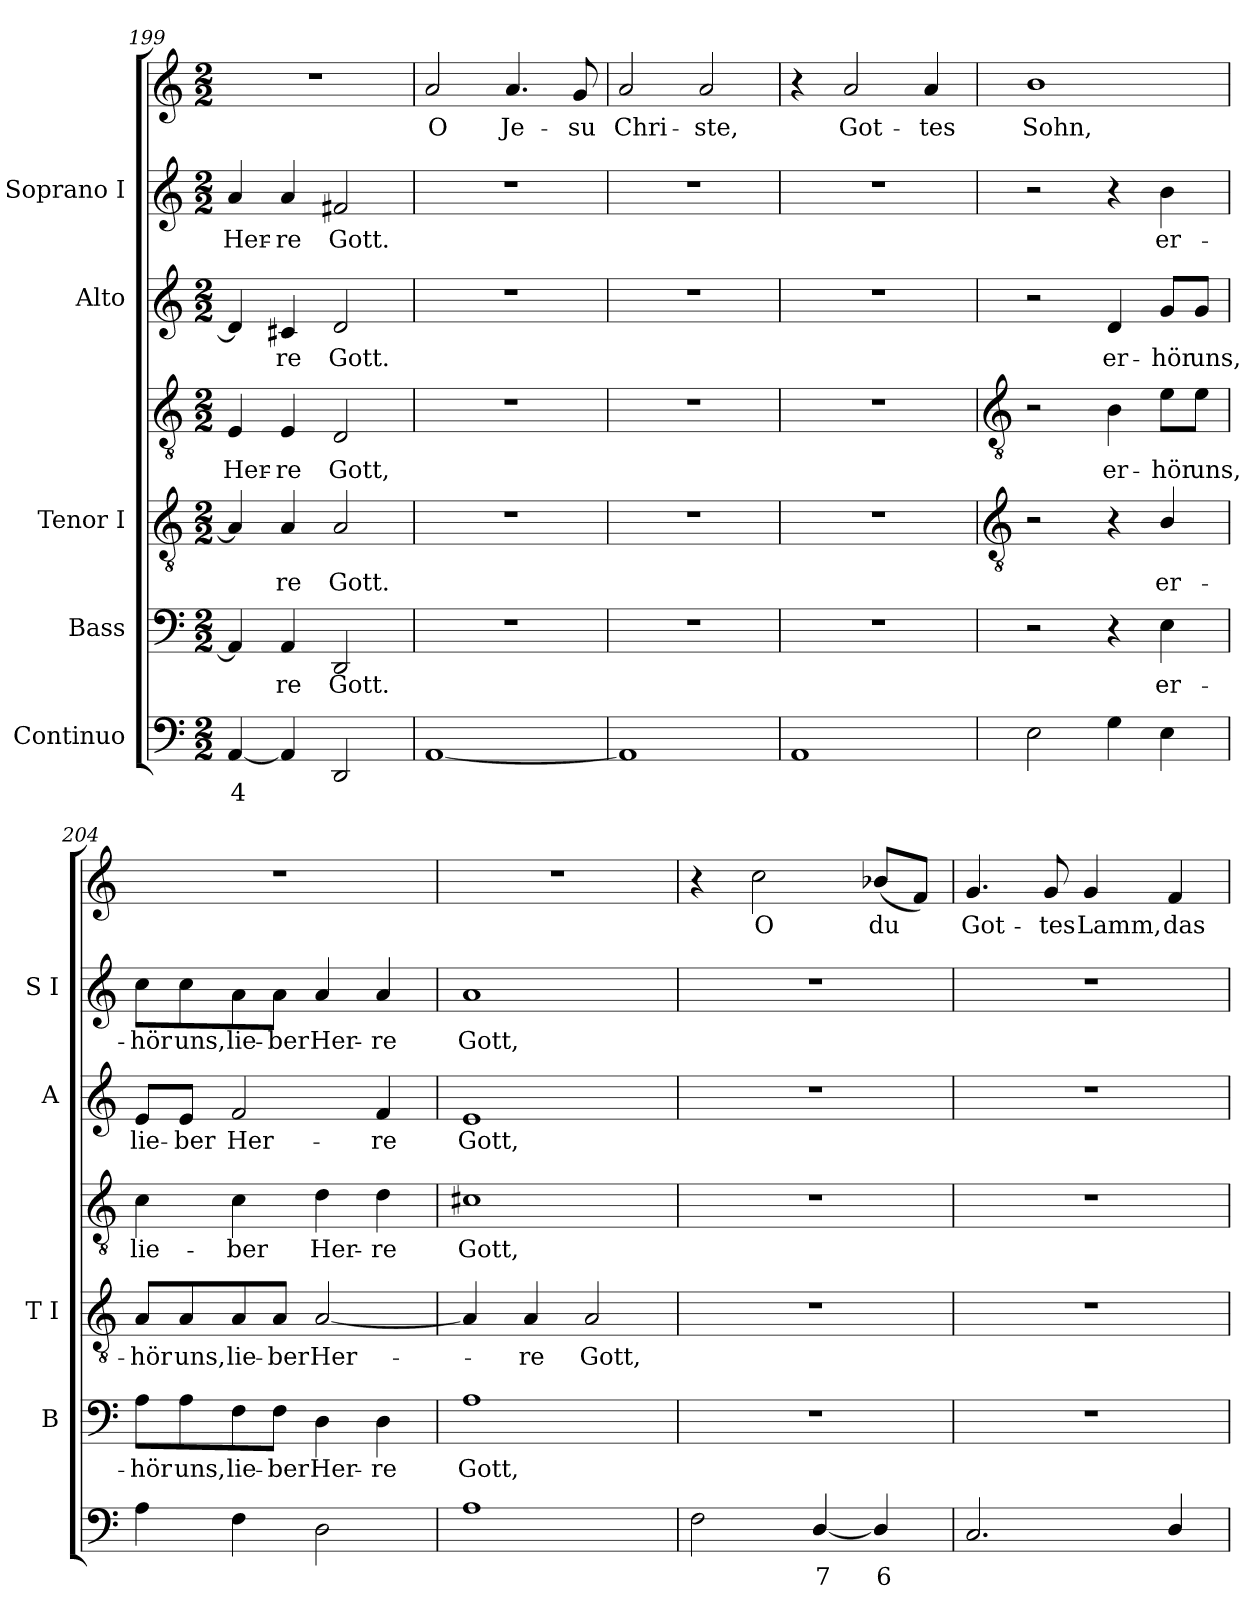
**kern	**text	**kern	**text	**kern	**text	**kern	**text	**kern	**text	**kern	**text	**kern	**text
*part5	*part5	*part4	*part4	*part3	*part3	*part3	*part3	*part2	*part2	*part1	*part1	*part1	*part1
*staff7	*staff7	*staff6	*staff6	*staff5	*staff5	*staff4	*staff4	*staff3	*staff3	*staff2	*staff2	*staff1	*staff1
*I"Continuo	*	*I"Bass	*	*I"Tenor I	*	*	*	*I"Alto	*	*I"Soprano I	*	*	*
*	*	*I'B	*	*I'T I	*	*	*	*I'A	*	*I'S I	*	*	*
*clefF4	*	*clefF4	*	*clefGv2	*	*clefGv2	*	*clefG2	*	*clefG2	*	*clefG2	*
*k[]	*	*k[]	*	*k[]	*	*k[]	*	*k[]	*	*k[]	*	*k[]	*
*C:	*	*C:	*	*C:	*	*C:	*	*C:	*	*C:	*	*C:	*
*M2/2	*	*M2/2	*	*M2/2	*	*M2/2	*	*M2/2	*	*M2/2	*	*M2/2	*
=199	=199	=199	=199	=199	=199	=199	=199	=199	=199	=199	=199	=199	=199
!	!LO:LY:b	!	!	!	!	!	!LO:LY:b	!	!	!	!LO:LY:b	!	!
[4AA	4	4AA]	.	4A]	.	4E	Her-	4d]	.	4a	Her-	1r	.
!	!	!	!LO:LY:b	!	!LO:LY:b	!	!LO:LY:b	!	!LO:LY:b	!	!LO:LY:b	!	!
4AA]	.	4AA	re	4A	re	4E	-re	4c#X	re	4a	-re	.	.
!	!	!	!LO:LY:b	!	!LO:LY:b	!	!LO:LY:b	!	!LO:LY:b	!	!LO:LY:b	!	!
2DD	.	2DD	Gott.	2A	Gott.	2D	Gott,	2d	Gott.	2f#X	Gott.	.	.
=200	=200	=200	=200	=200	=200	=200	=200	=200	=200	=200	=200	=200	=200
!	!	!	!	!	!	!	!	!	!	!	!	!	!LO:LY:b
[1AA	.	1r	.	1r	.	1r	.	1r	.	1r	.	2a	O
!	!	!	!	!	!	!	!	!	!	!	!	!	!LO:LY:b
.	.	.	.	.	.	.	.	.	.	.	.	4.a	Je-
!	!	!	!	!	!	!	!	!	!	!	!	!	!LO:LY:b
.	.	.	.	.	.	.	.	.	.	.	.	8g	-su
=201	=201	=201	=201	=201	=201	=201	=201	=201	=201	=201	=201	=201	=201
!	!	!	!	!	!	!	!	!	!	!	!	!	!LO:LY:b
1AA]	.	1r	.	1r	.	1r	.	1r	.	1r	.	2a	Chri-
!	!	!	!	!	!	!	!	!	!	!	!	!	!LO:LY:b
.	.	.	.	.	.	.	.	.	.	.	.	2a	-ste,
=202	=202	=202	=202	=202	=202	=202	=202	=202	=202	=202	=202	=202	=202
1AA	.	1r	.	1r	.	1r	.	1r	.	1r	.	4r	.
!	!	!	!	!	!	!	!	!	!	!	!	!	!LO:LY:b
.	.	.	.	.	.	.	.	.	.	.	.	2a	Got-
!	!	!	!	!	!	!	!	!	!	!	!	!	!LO:LY:b
.	.	.	.	.	.	.	.	.	.	.	.	4a	-tes
!!LO:LB:g=z
=203	=203	=203	=203	=203	=203	=203	=203	=203	=203	=203	=203	=203	=203
*	*	*	*	*clefGv2	*	*clefGv2	*	*	*	*	*	*	*
!	!	!	!	!	!	!	!	!	!	!	!	!	!LO:LY:b
2E	.	2r	.	2r	.	2r	.	2r	.	2r	.	1b	Sohn,
!	!	!	!	!	!	!	!LO:LY:b	!	!LO:LY:b	!	!	!	!
4G	.	4r	.	4r	.	4B	er-	4d	er-	4r	.	.	.
!	!	!	!LO:LY:b	!	!LO:LY:b	!	!LO:LY:b	!	!LO:LY:b	!	!LO:LY:b	!	!
4E	.	4E	er-	4B/	er-	8e\L	-hör	8g/L	-hör	4b	er-	.	.
!	!	!	!	!	!	!	!LO:LY:b	!	!LO:LY:b	!	!	!	!
.	.	.	.	.	.	8e\J	uns,	8g/J	uns,	.	.	.	.
=204	=204	=204	=204	=204	=204	=204	=204	=204	=204	=204	=204	=204	=204
!	!	!	!LO:LY:b	!	!LO:LY:b	!	!LO:LY:b	!	!LO:LY:b	!	!LO:LY:b	!	!
4A	.	8A\L	-hör	8A/L	hör	4c	-lie-	8e/L	lie-	8cc\L	-hör	1r	.
!	!	!	!LO:LY:b	!	!LO:LY:b	!	!	!	!LO:LY:b	!	!LO:LY:b	!	!
.	.	8A\	uns,	8A/	uns,	.	.	8e/J	-ber	8cc\	uns,	.	.
!	!	!	!LO:LY:b	!	!LO:LY:b	!	!LO:LY:b	!	!LO:LY:b	!	!LO:LY:b	!	!
4F	.	8F\	lie-	8A/	lie-	4c	-ber	2f	Her-	8a\	lie-	.	.
!	!	!	!LO:LY:b	!	!LO:LY:b	!	!	!	!	!	!LO:LY:b	!	!
.	.	8F\J	-ber	8A/J	-ber	.	.	.	.	8a\J	-ber	.	.
!	!	!	!LO:LY:b	!	!LO:LY:b	!	!LO:LY:b	!	!	!	!LO:LY:b	!	!
2D	.	4D	Her-	[2A	Her-	4d	Her-	.	.	4a	Her-	.	.
!	!	!	!LO:LY:b	!	!	!	!LO:LY:b	!	!LO:LY:b	!	!LO:LY:b	!	!
.	.	4D	-re	.	.	4d	-re	4f	-re	4a	-re	.	.
=205	=205	=205	=205	=205	=205	=205	=205	=205	=205	=205	=205	=205	=205
!	!	!	!LO:LY:b	!	!	!	!LO:LY:b	!	!LO:LY:b	!	!LO:LY:b	!	!
1A	.	1A	Gott,	4A]	.	1c#X	Gott,	1e	Gott,	1a	Gott,	1r	.
!	!	!	!	!	!LO:LY:b	!	!	!	!	!	!	!	!
.	.	.	.	4A	re	.	.	.	.	.	.	.	.
!	!	!	!	!	!LO:LY:b	!	!	!	!	!	!	!	!
.	.	.	.	2A	Gott,	.	.	.	.	.	.	.	.
=206	=206	=206	=206	=206	=206	=206	=206	=206	=206	=206	=206	=206	=206
2F	.	1r	.	1r	.	1r	.	1r	.	1r	.	4r	.
!	!	!	!	!	!	!	!	!	!	!	!	!	!LO:LY:b
.	.	.	.	.	.	.	.	.	.	.	.	2cc	O
!	!LO:LY:b	!	!	!	!	!	!	!	!	!	!	!	!
[4D/	7	.	.	.	.	.	.	.	.	.	.	.	.
!	!LO:LY:b	!	!	!	!	!	!	!	!	!	!	!	!LO:LY:b
4D/]	6	.	.	.	.	.	.	.	.	.	.	(8b-XL	du
.	.	.	.	.	.	.	.	.	.	.	.	8fJ)	.
=207	=207	=207	=207	=207	=207	=207	=207	=207	=207	=207	=207	=207	=207
!	!	!	!	!	!	!	!	!	!	!	!	!	!LO:LY:b
2.C	.	1r	.	1r	.	1r	.	1r	.	1r	.	4.g	Got-
!	!	!	!	!	!	!	!	!	!	!	!	!	!LO:LY:b
.	.	.	.	.	.	.	.	.	.	.	.	8g	-tes
!	!	!	!	!	!	!	!	!	!	!	!	!	!LO:LY:b
.	.	.	.	.	.	.	.	.	.	.	.	4g	Lamm,
!	!	!	!	!	!	!	!	!	!	!	!	!	!LO:LY:b
4D/	.	.	.	.	.	.	.	.	.	.	.	4f	das
=	=	=	=	=	=	=	=	=	=	=	=	=	=
*-	*-	*-	*-	*-	*-	*-	*-	*-	*-	*-	*-	*-	*-
